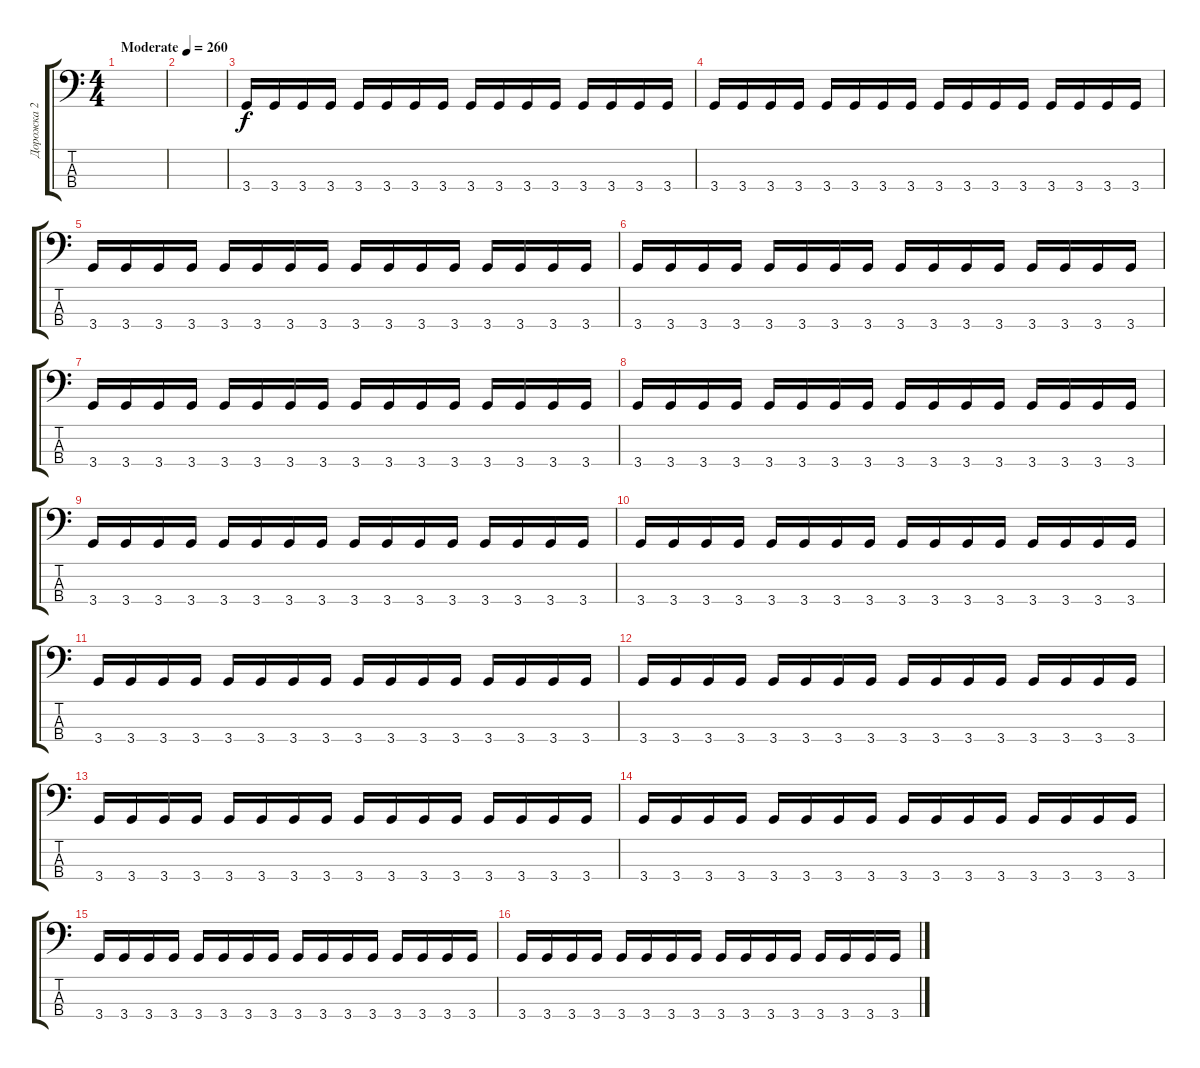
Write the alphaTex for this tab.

\track ("Дорожка 2" "Дорожка 2") {instrument electricbasspick}
\staff {score tabs}
\tuning (G2 D2 A1 E1) {hide}
\ts (4 4)
\tempo (260 "Moderate")
\clef f4
\ks c
|
|
3.4.16 3.4.16 3.4.16 3.4.16 3.4.16 3.4.16 3.4.16 3.4.16 3.4.16 3.4.16 3.4.16 3.4.16 3.4.16 3.4.16 3.4.16 3.4.16 |
3.4.16 3.4.16 3.4.16 3.4.16 3.4.16 3.4.16 3.4.16 3.4.16 3.4.16 3.4.16 3.4.16 3.4.16 3.4.16 3.4.16 3.4.16 3.4.16 |
3.4.16 3.4.16 3.4.16 3.4.16 3.4.16 3.4.16 3.4.16 3.4.16 3.4.16 3.4.16 3.4.16 3.4.16 3.4.16 3.4.16 3.4.16 3.4.16 |
3.4.16 3.4.16 3.4.16 3.4.16 3.4.16 3.4.16 3.4.16 3.4.16 3.4.16 3.4.16 3.4.16 3.4.16 3.4.16 3.4.16 3.4.16 3.4.16 |
3.4.16 3.4.16 3.4.16 3.4.16 3.4.16 3.4.16 3.4.16 3.4.16 3.4.16 3.4.16 3.4.16 3.4.16 3.4.16 3.4.16 3.4.16 3.4.16 |
3.4.16 3.4.16 3.4.16 3.4.16 3.4.16 3.4.16 3.4.16 3.4.16 3.4.16 3.4.16 3.4.16 3.4.16 3.4.16 3.4.16 3.4.16 3.4.16 |
3.4.16 3.4.16 3.4.16 3.4.16 3.4.16 3.4.16 3.4.16 3.4.16 3.4.16 3.4.16 3.4.16 3.4.16 3.4.16 3.4.16 3.4.16 3.4.16 |
3.4.16 3.4.16 3.4.16 3.4.16 3.4.16 3.4.16 3.4.16 3.4.16 3.4.16 3.4.16 3.4.16 3.4.16 3.4.16 3.4.16 3.4.16 3.4.16 |
3.4.16 3.4.16 3.4.16 3.4.16 3.4.16 3.4.16 3.4.16 3.4.16 3.4.16 3.4.16 3.4.16 3.4.16 3.4.16 3.4.16 3.4.16 3.4.16 |
3.4.16 3.4.16 3.4.16 3.4.16 3.4.16 3.4.16 3.4.16 3.4.16 3.4.16 3.4.16 3.4.16 3.4.16 3.4.16 3.4.16 3.4.16 3.4.16 |
3.4.16 3.4.16 3.4.16 3.4.16 3.4.16 3.4.16 3.4.16 3.4.16 3.4.16 3.4.16 3.4.16 3.4.16 3.4.16 3.4.16 3.4.16 3.4.16 |
3.4.16 3.4.16 3.4.16 3.4.16 3.4.16 3.4.16 3.4.16 3.4.16 3.4.16 3.4.16 3.4.16 3.4.16 3.4.16 3.4.16 3.4.16 3.4.16 |
3.4.16 3.4.16 3.4.16 3.4.16 3.4.16 3.4.16 3.4.16 3.4.16 3.4.16 3.4.16 3.4.16 3.4.16 3.4.16 3.4.16 3.4.16 3.4.16 |
3.4.16 3.4.16 3.4.16 3.4.16 3.4.16 3.4.16 3.4.16 3.4.16 3.4.16 3.4.16 3.4.16 3.4.16 3.4.16 3.4.16 3.4.16 3.4.16
